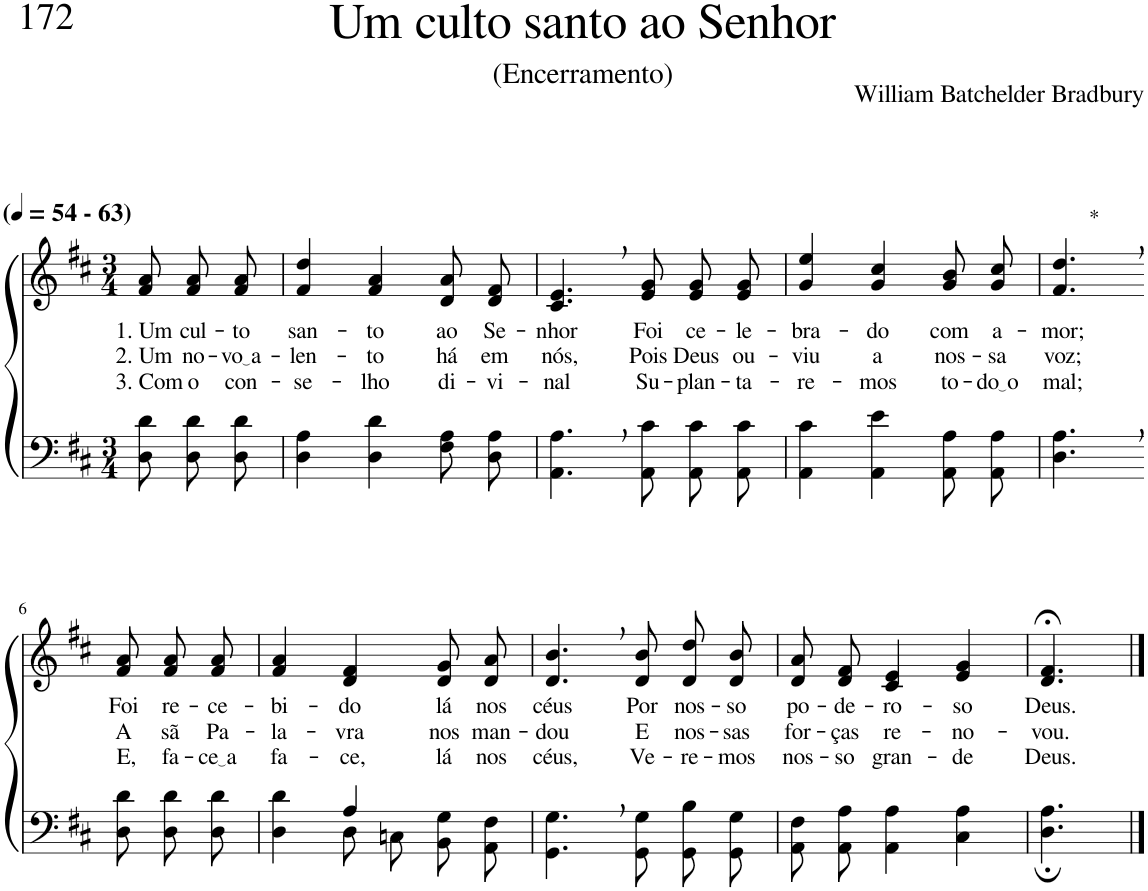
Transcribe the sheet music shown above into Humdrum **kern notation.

**kern	**kern	**text	**text	**text
*part2	*part1	*part1	*part1	*part1
*staff2	*staff1	*staff1	*staff1	*staff1
*I"Parte III e IV	*I"Parte I e II	*	*	*
*clefF4	*clefG2	*	*	*
*Trd1c2	*Trd1c2	*	*	*
*k[f#c#]	*k[f#c#]	*	*	*
*M3/4	*M3/4	*	*	*
*MM54	*MM54	*	*	*
=1	=1	=1	=1	=1
!	!LO:TX:a:B:t=(	!	!	!
!	!LO:TX:a:B:t=- 63)	!	!	!
!	!	!LO:LY:b	!LO:LY:b	!LO:LY:b
8D\ 8d\	8f#/ 8a/	1. Um	2. Um	3. Com
!	!	!LO:LY:b	!LO:LY:b	!LO:LY:b
8D\ 8d\L	8f#/ 8a/L	cul-	no-	o
!	!	!LO:LY:b	!LO:LY:b	!LO:LY:b
8D\ 8d\J	8f#/ 8a/J	-to	vo a	con-
=2	=2	=2	=2	=2
!	!	!LO:LY:b	!LO:LY:b	!LO:LY:b
4D\ 4A\	4f#/ 4dd/	san-	-len-	-se-
!	!	!LO:LY:b	!LO:LY:b	!LO:LY:b
4D\ 4d\	4f#/ 4a/	-to	-to	-lho
!	!	!LO:LY:b	!LO:LY:b	!LO:LY:b
8F#\ 8A\L	8d/ 8a/L	ao	há	di-
!	!	!LO:LY:b	!LO:LY:b	!LO:LY:b
8D\ 8A\J	8d/ 8f#/J	Se-	em	-vi-
=3	=3	=3	=3	=3
!	!	!LO:LY:b	!LO:LY:b	!LO:LY:b
4.AA\, 4.A\,	4.c#/, 4.e/,	-nhor	nós,	-nal
!	!	!LO:LY:b	!LO:LY:b	!LO:LY:b
8AA\ 8c#\	8e/ 8g/	Foi	Pois	Su-
!	!	!LO:LY:b	!LO:LY:b	!LO:LY:b
8AA\ 8c#\L	8e/ 8g/L	ce-	Deus	-plan-
!	!	!LO:LY:b	!LO:LY:b	!LO:LY:b
8AA\ 8c#\J	8e/ 8g/J	-le-	ou-	-ta-
=4	=4	=4	=4	=4
!	!	!LO:LY:b	!LO:LY:b	!LO:LY:b
4AA\ 4c#\	4g/ 4ee/	-bra-	-viu	-re-
!	!	!LO:LY:b	!LO:LY:b	!LO:LY:b
4AA\ 4e\	4g/ 4cc#/	-do	a	-mos
!	!	!LO:LY:b	!LO:LY:b	!LO:LY:b
8AA\ 8A\L	8g/ 8b/L	com	nos-	to-
!	!	!LO:LY:b	!LO:LY:b	!LO:LY:b
8AA\ 8A\J	8g/ 8cc#/J	a-	-sa	do o
=5	=5	=5	=5	=5
!	!LO:TX:a:t=*	!	!	!
!	!	!LO:LY:b	!LO:LY:b	!LO:LY:b
4.D\, 4.A\,	4.f#/, 4.dd/,	-mor;	voz;	mal;
!!LO:LB:g=z
=6-	=6-	=6-	=6-	=6-
!	!	!LO:LY:b	!LO:LY:b	!LO:LY:b
8D\ 8d\	8f#/ 8a/	Foi	A	E,
!	!	!LO:LY:b	!LO:LY:b	!LO:LY:b
8D\ 8d\L	8f#/ 8a/L	re-	sã	fa-
!	!	!LO:LY:b	!LO:LY:b	!LO:LY:b
8D\ 8d\J	8f#/ 8a/J	-ce-	Pa-	ce a
=7	=7	=7	=7	=7
*^	*	*	*	*
!	!	!	!LO:LY:b	!LO:LY:b	!LO:LY:b
4ryy	4D\ 4d\	4f#/ 4a/	-bi-	-la-	fa-
!	!	!	!LO:LY:b	!LO:LY:b	!LO:LY:b
4A/	8D\L	4d/ 4f#/	-do	-vra	-ce,
.	8Cn\J	.	.	.	.
!	!	!	!LO:LY:b	!LO:LY:b	!LO:LY:b
4ryy	8BB\ 8G\L	8d/ 8g/L	lá	nos	lá
!	!	!	!LO:LY:b	!LO:LY:b	!LO:LY:b
.	8AA\ 8F#\J	8d/ 8a/J	nos	man-	nos
=8	=8	=8	=8	=8	=8
!	!	!	!LO:LY:b	!LO:LY:b	!LO:LY:b
*v	*v	*	*	*	*
4.GG\, 4.G\,	4.d/, 4.b/,	céus	-dou	céus,
!	!	!LO:LY:b	!LO:LY:b	!LO:LY:b
8GG\ 8G\	8d/ 8b/	Por	E	Ve-
!	!	!LO:LY:b	!LO:LY:b	!LO:LY:b
8GG/ 8B/L	8d/ 8dd/L	nos-	nos-	-re-
!	!	!LO:LY:b	!LO:LY:b	!LO:LY:b
8GG/ 8G/J	8d/ 8b/J	-so	-sas	-mos
=9	=9	=9	=9	=9
!	!	!LO:LY:b	!LO:LY:b	!LO:LY:b
8AA\ 8F#\L	8d/ 8a/L	po-	for-	nos-
!	!	!LO:LY:b	!LO:LY:b	!LO:LY:b
8AA\ 8A\J	8d/ 8f#/J	-de-	-ças	-so
!	!	!LO:LY:b	!LO:LY:b	!LO:LY:b
4AA\ 4A\	4c#/ 4e/	-ro-	re-	gran-
!	!	!LO:LY:b	!LO:LY:b	!LO:LY:b
4C#\ 4A\	4e/ 4g/	-so	-no-	-de
=10	=10	=10	=10	=10
!	!	!LO:LY:b	!LO:LY:b	!LO:LY:b
4.D\; 4.A\;	4.d/;< 4.f#/;<	Deus.	-vou.	Deus.
==	==	==	==	==
*-	*-	*-	*-	*-
